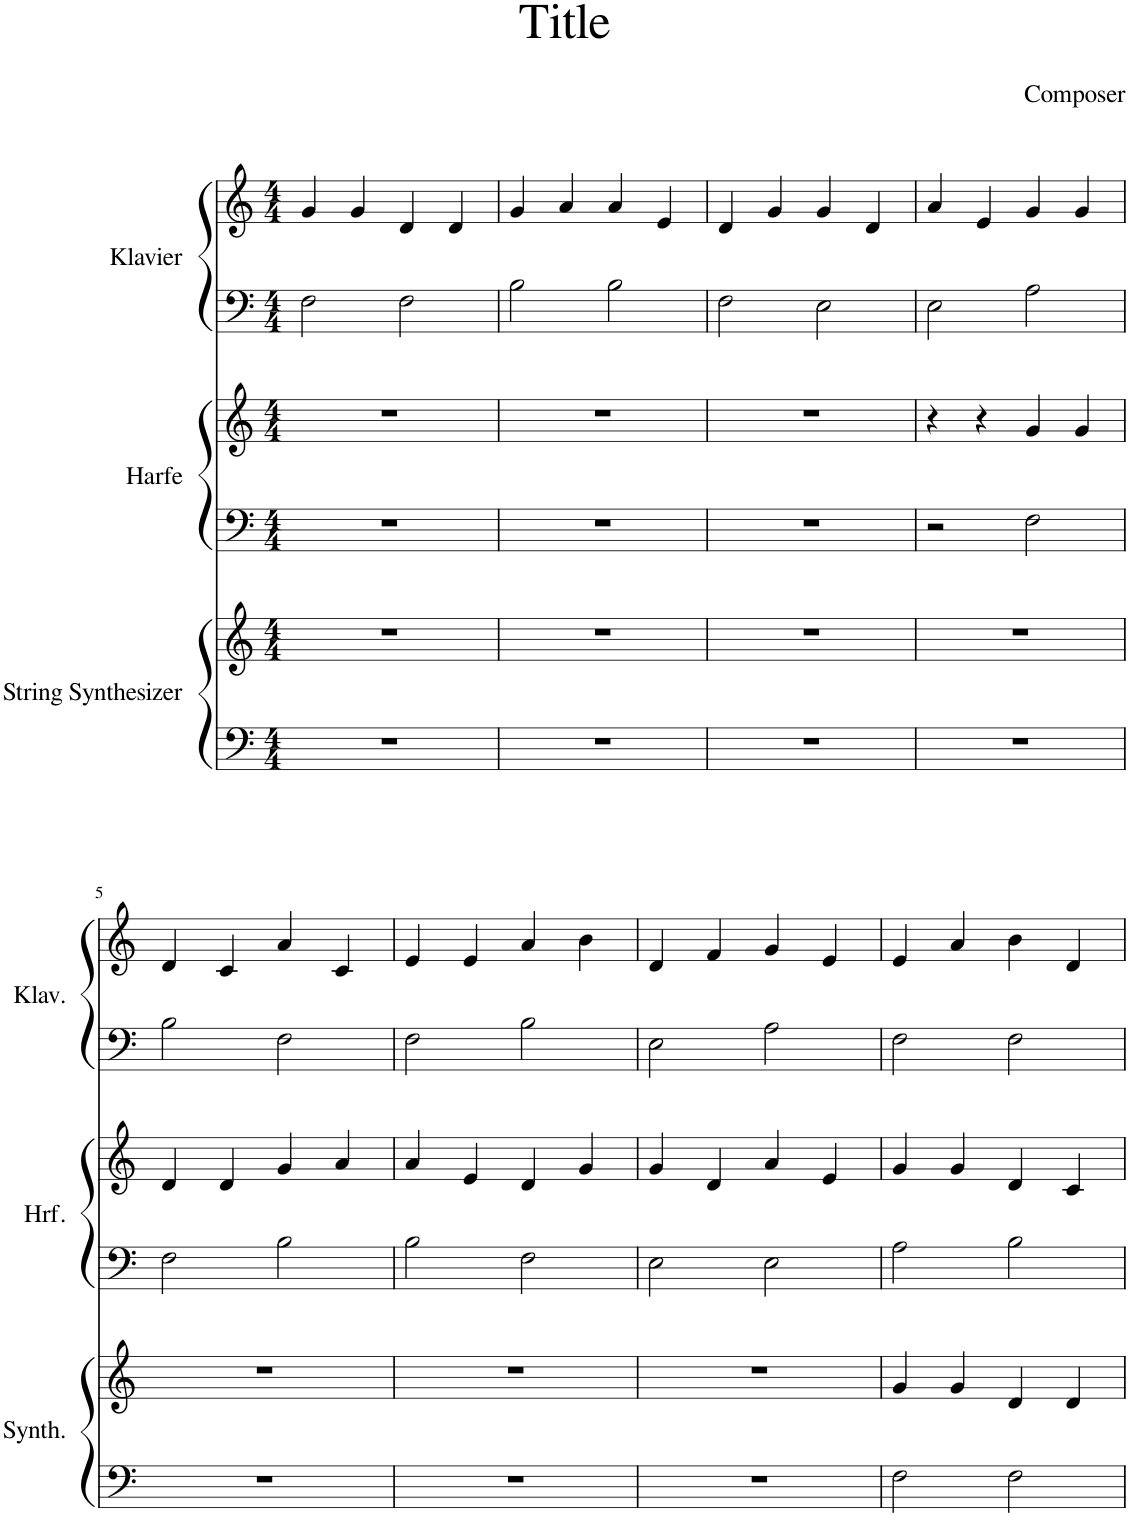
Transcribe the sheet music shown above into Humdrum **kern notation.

**kern	**kern	**kern	**kern	**kern	**kern
*part3	*part3	*part2	*part2	*part1	*part1
*staff6	*staff5	*staff4	*staff3	*staff2	*staff1
*I"String Synthesizer	*	*I"Harfe	*	*I"Klavier	*
*I'Synth.	*	*I'Hrf.	*	*I'Klav.	*
*clefF4	*clefG2	*clefF4	*clefG2	*clefF4	*clefG2
*k[]	*k[]	*k[]	*k[]	*k[]	*k[]
*M4/4	*M4/4	*M4/4	*M4/4	*M4/4	*M4/4
=1	=1	=1	=1	=1	=1
1r	1r	1r	1r	2F\	4g/
.	.	.	.	.	4g/
.	.	.	.	2F\	4d/
.	.	.	.	.	4d/
=2	=2	=2	=2	=2	=2
1r	1r	1r	1r	2B\	4g/
.	.	.	.	.	4a/
.	.	.	.	2B\	4a/
.	.	.	.	.	4e/
=3	=3	=3	=3	=3	=3
1r	1r	1r	1r	2F\	4d/
.	.	.	.	.	4g/
.	.	.	.	2E\	4g/
.	.	.	.	.	4d/
=4	=4	=4	=4	=4	=4
1r	1r	2r	4r	2E\	4a/
.	.	.	4r	.	4e/
.	.	2F\	4g/	2A\	4g/
.	.	.	4g/	.	4g/
!!LO:LB:g=z
=5	=5	=5	=5	=5	=5
1r	1r	2F\	4d/	2B\	4d/
.	.	.	4d/	.	4c/
.	.	2B\	4g/	2F\	4a/
.	.	.	4a/	.	4c/
=6	=6	=6	=6	=6	=6
1r	1r	2B\	4a/	2F\	4e/
.	.	.	4e/	.	4e/
.	.	2F\	4d/	2B\	4a/
.	.	.	4g/	.	4b\
=7	=7	=7	=7	=7	=7
1r	1r	2E\	4g/	2E\	4d/
.	.	.	4d/	.	4f/
.	.	2E\	4a/	2A\	4g/
.	.	.	4e/	.	4e/
=8	=8	=8	=8	=8	=8
2F\	4g/	2A\	4g/	2F\	4e/
.	4g/	.	4g/	.	4a/
2F\	4d/	2B\	4d/	2F\	4b\
.	4d/	.	4c/	.	4d/
=	=	=	=	=	=
*-	*-	*-	*-	*-	*-
